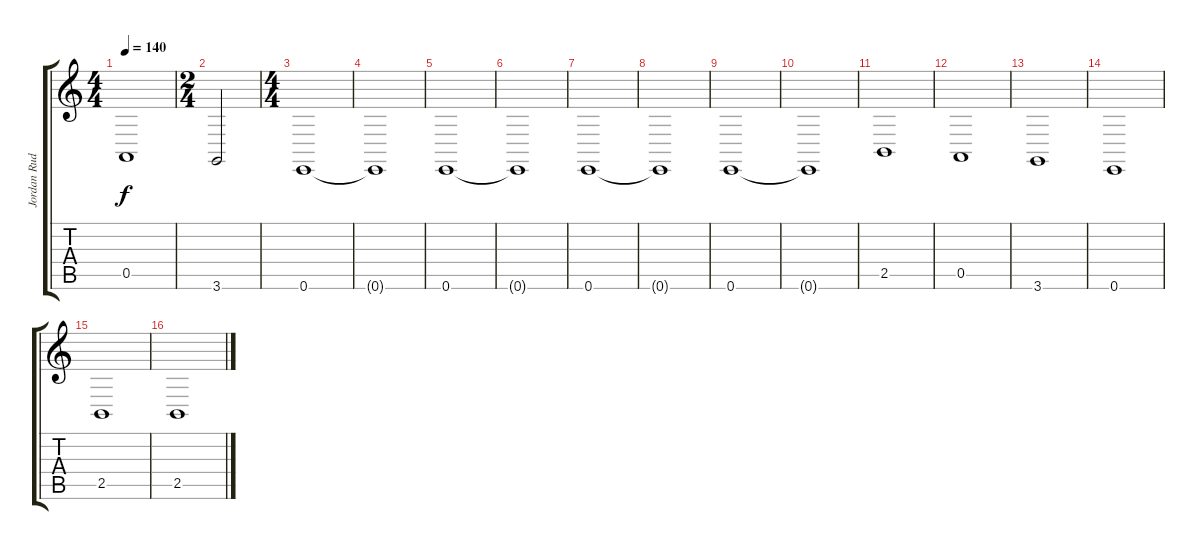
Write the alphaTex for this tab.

\track ("Jordan Rudess String Ensemble" "Jordan Rud") {instrument stringensemble1}
\staff {score tabs}
\tuning (E4 B3 G3 D3 A2 E2) {hide}
\ts (4 4)
\tempo 140
\clef g2
\ks c
0.5.1{dy f} |
\ts (2 4)
3.6.2 |
\ts (4 4)
0.6.1 |
0.6{t}.1 |
0.6.1 |
0.6{t}.1 |
0.6.1 |
0.6{t}.1 |
0.6.1 |
0.6{t}.1 |
2.5.1 |
0.5.1 |
3.6.1 |
0.6.1 |
2.5.1 |
2.5.1
